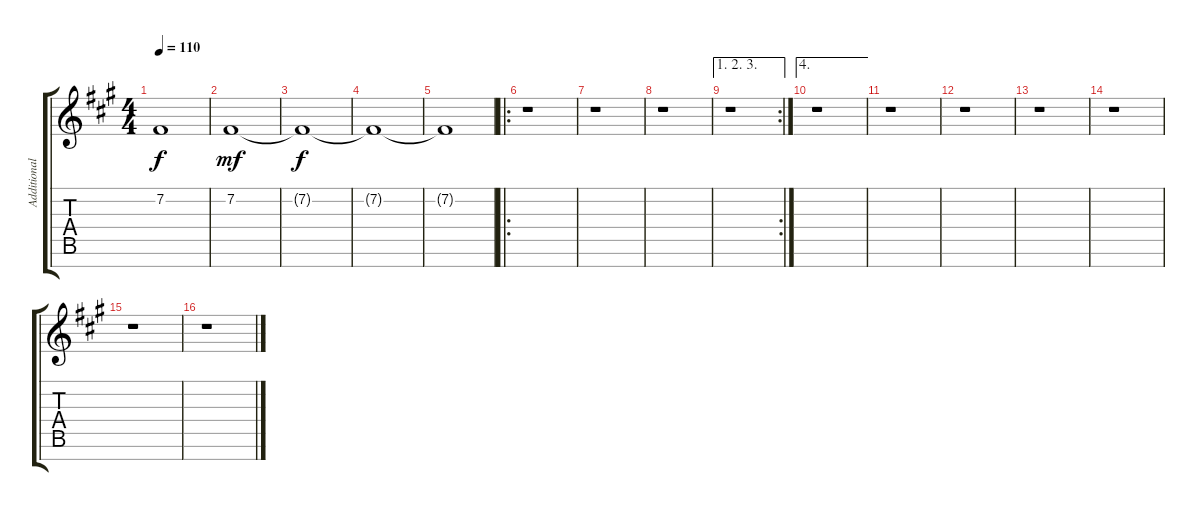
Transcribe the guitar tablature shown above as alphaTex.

\track ("Additional Effects" "Additional") {instrument synthstrings1}
\staff {score tabs}
\tuning (E4 B3 G3 D3 A2 E2 B1) {hide}
\ts (4 4)
\tempo 110
\clef g2
\ks a
7.2{t}.1{dy f} |
7.2.1{dy mf} |
7.2{t}.1{dy f} |
7.2{t}.1 |
7.2{t}.1 |
\ro
r.1 |
r.1 |
r.1 |
\ae (1 2 3)
\rc 2
r.1 |
\ae 4
r.1 |
r.1 |
r.1 |
r.1 |
r.1 |
r.1 |
r.1
